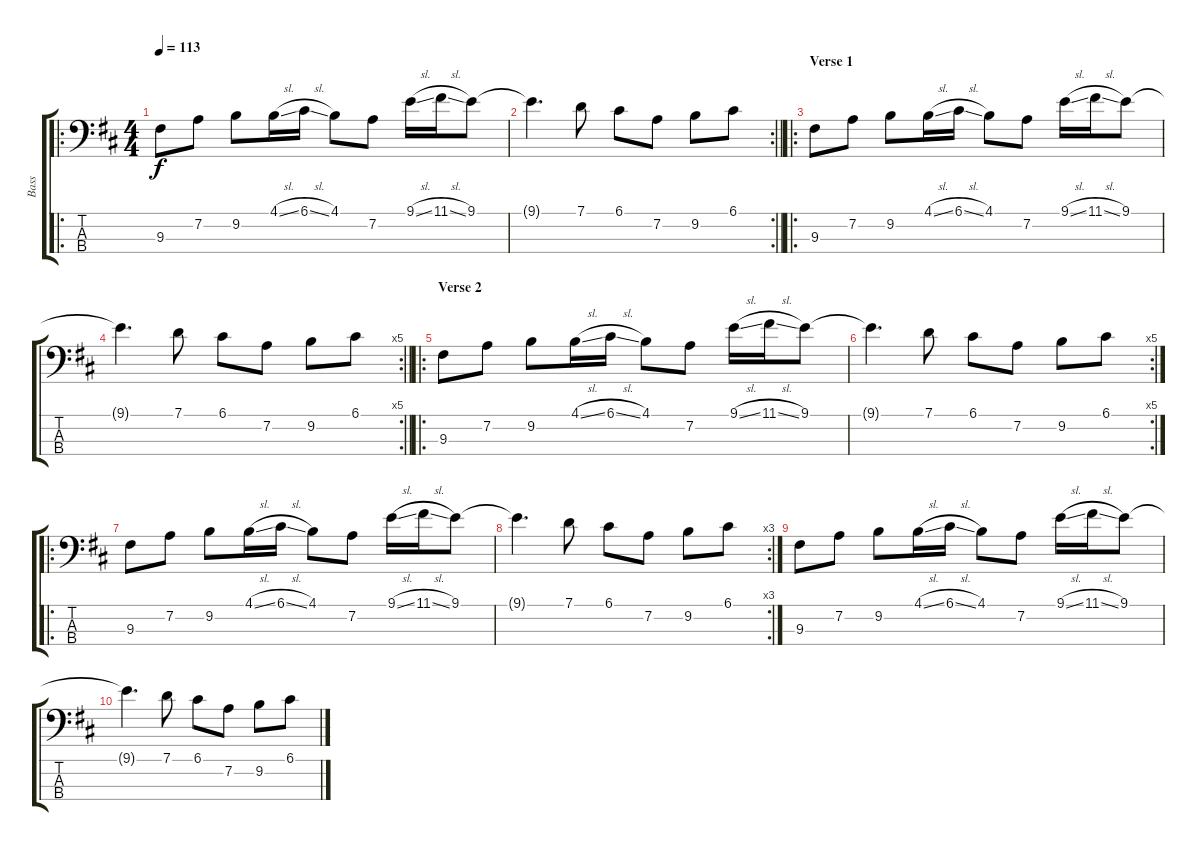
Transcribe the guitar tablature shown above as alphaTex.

\track ("Bass" "Bass") {instrument electricbassfinger}
\staff {score tabs}
\tuning (G2 D2 A1 E1) {hide}
\ro
\ts (4 4)
\tempo 113
\clef f4
\ks d
9.3.8{dy f} 7.2.8 9.2.8 4.1{sl}.16 6.1{sl}.16 4.1.8 7.2.8 9.1{sl}.16 11.1{sl}.16 9.1.8 |
\rc 2
\barLineRight lightlight
9.1{t}.4{d} 7.1.8 6.1.8 7.2.8 9.2.8 6.1.8 |
\ro
\section ("" "Verse 1")
9.3.8 7.2.8 9.2.8 4.1{sl}.16 6.1{sl}.16 4.1.8 7.2.8 9.1{sl}.16 11.1{sl}.16 9.1.8 |
\rc 5
\barLineRight lightlight
9.1{t}.4{d} 7.1.8 6.1.8 7.2.8 9.2.8 6.1.8 |
\ro
\section ("" "Verse 2")
9.3.8 7.2.8 9.2.8 4.1{sl}.16 6.1{sl}.16 4.1.8 7.2.8 9.1{sl}.16 11.1{sl}.16 9.1.8 |
\rc 5
9.1{t}.4{d} 7.1.8 6.1.8 7.2.8 9.2.8 6.1.8 |
\ro
9.3.8 7.2.8 9.2.8 4.1{sl}.16 6.1{sl}.16 4.1.8 7.2.8 9.1{sl}.16 11.1{sl}.16 9.1.8 |
\rc 3
9.1{t}.4{d} 7.1.8 6.1.8 7.2.8 9.2.8 6.1.8 |
9.3.8 7.2.8 9.2.8 4.1{sl}.16 6.1{sl}.16 4.1.8 7.2.8 9.1{sl}.16 11.1{sl}.16 9.1.8 |
9.1{t}.4{d} 7.1.8 6.1.8 7.2.8 9.2.8 6.1.8
